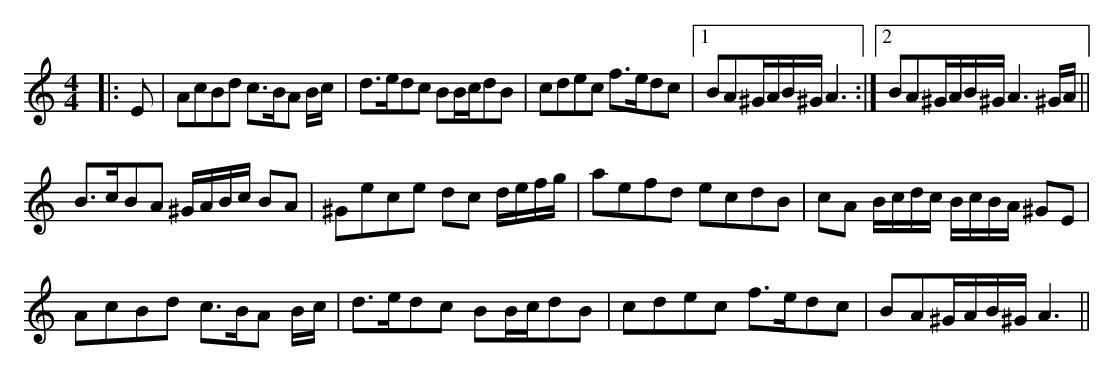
X:1
M:4/4
K:Amin
|:E|AcBd c>BA B/c/|d>edc BB/c/dB|cdec f>edc|1 BA^G/A/B/^G/ A3:|2 BA^G/A/B/^G/ A3^G/A/||
B>cBA ^G/A/B/c/ BA|^Gece dc d/e/f/g/|aefd ecdB|cA B/c/d/c/ B/c/B/A/ ^GE|
AcBd c>BA B/c/|d>edc BB/c/dB|cdec f>edc|BA^G/A/B/^G/ A3||
